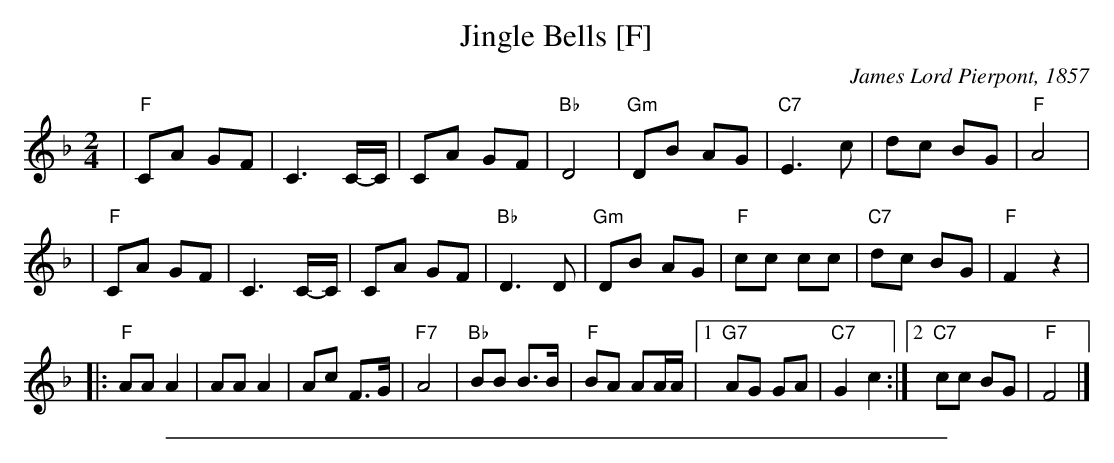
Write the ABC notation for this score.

X:1
T: Jingle Bells [F]
C:James Lord Pierpont, 1857
M: 2/4
L: 1/8
K: F
| "F"CA GF | C3 C/-C/ | CA GF | "Bb"D4 | "Gm"DB AG | "C7"E3 c | dc BG | "F"A4 |
| "F"CA GF | C3 C/-C/ | CA GF | "Bb"D3 D | "Gm"DB AG | "F"cc cc | "C7"dc BG | "F"F2 z2 |
|: "F"AA A2 | AA A2 | Ac F>G | "F7"A4 | "Bb"BB B>B | "F"BA AA/A/ |1 "G7"AG GA | "C7"G2 c2 :|2 "C7"cc BG | "F"F4 |]
